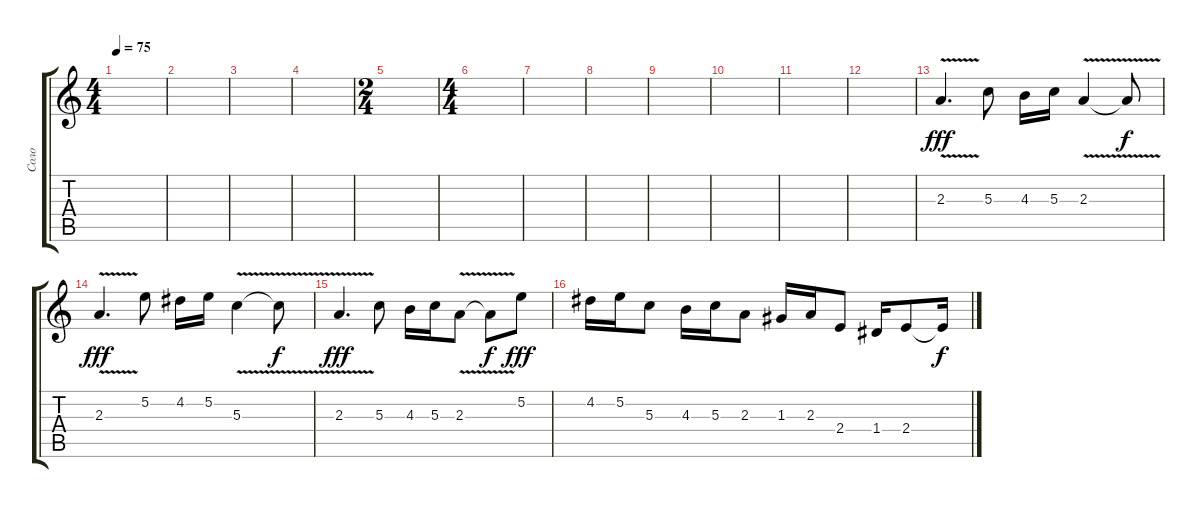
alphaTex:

\track ("Соло" "Соло") {instrument distortionguitar}
\staff {score tabs}
\tuning (E4 B3 G3 D3 A2 E2) {hide}
\ts (4 4)
\tempo 75
\clef g2
\ks c
|
|
|
|
\ts (2 4)
|
\ts (4 4)
|
|
|
|
|
|
|
2.3{v}.4{d dy fff} 5.3.8 4.3.16 5.3.16 2.3{v}.4 2.3{t}.8{dy f} |
2.3{v}.4{d dy fff} 5.2.8 4.2.16 5.2.16 5.3{v}.4 5.3{t}.8{dy f} |
2.3{v}.4{d dy fff} 5.3.8 4.3.16 5.3.16 2.3{v}.8 2.3{t}.8{dy f} 5.2.8{dy fff} |
4.2.16 5.2.16 5.3.8 4.3.16 5.3.16 2.3.8 1.3.16 2.3.16 2.4.8 1.4.16 2.4.8 2.4{t}.16{dy f}
